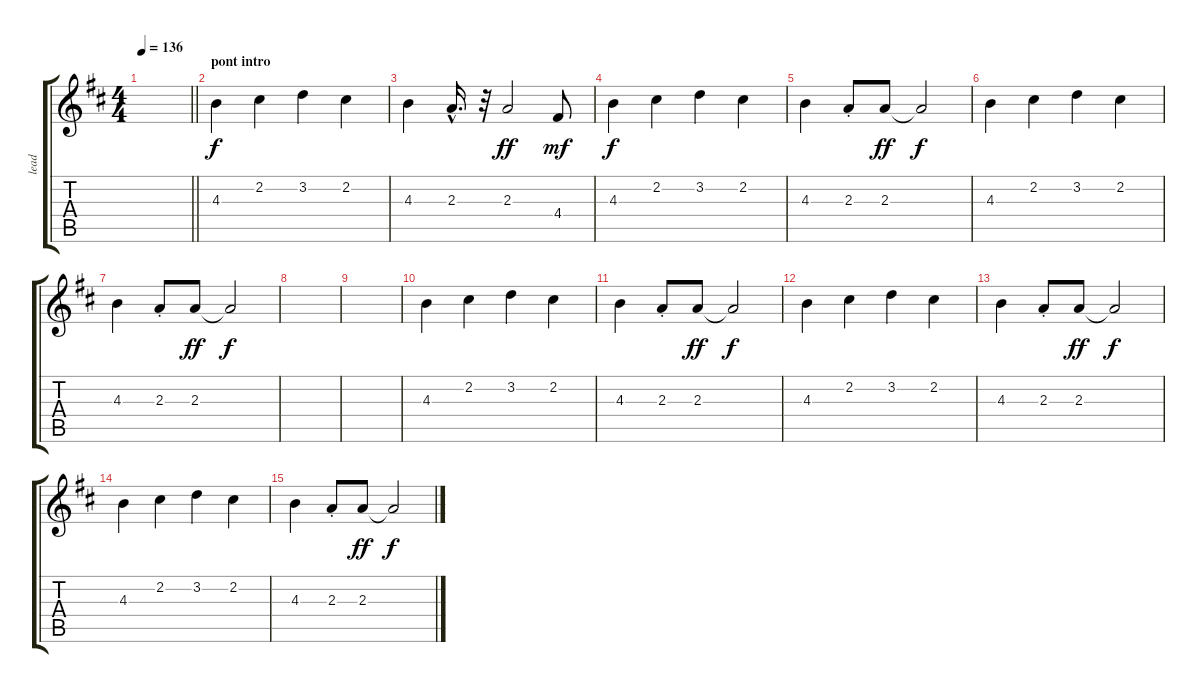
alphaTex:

\track ("lead" "lead") {instrument acousticguitarsteel}
\staff {score tabs}
\tuning (E4 B3 G3 D3 A2 E2) {hide}
\ts (4 4)
\tempo 136
\clef g2
\barLineRight lightlight
\ks d
|
\section ("" "pont intro")
4.3.4 2.2.4 3.2.4 2.2.4 |
4.3.4 2.3{hac}.16{d} r.32 2.3.2{dy ff} 4.4.8{dy mf} |
4.3.4{dy f} 2.2.4 3.2.4 2.2.4 |
4.3.4 2.3{st}.8 2.3.8{dy ff} 2.3{t}.2{dy f} |
4.3.4 2.2.4 3.2.4 2.2.4 |
4.3.4 2.3{st}.8 2.3.8{dy ff} 2.3{t}.2{dy f} |
|
|
4.3.4 2.2.4 3.2.4 2.2.4 |
4.3.4 2.3{st}.8 2.3.8{dy ff} 2.3{t}.2{dy f} |
4.3.4 2.2.4 3.2.4 2.2.4 |
4.3.4 2.3{st}.8 2.3.8{dy ff} 2.3{t}.2{dy f} |
4.3.4 2.2.4 3.2.4 2.2.4 |
4.3.4 2.3{st}.8 2.3.8{dy ff} 2.3{t}.2{dy f}
